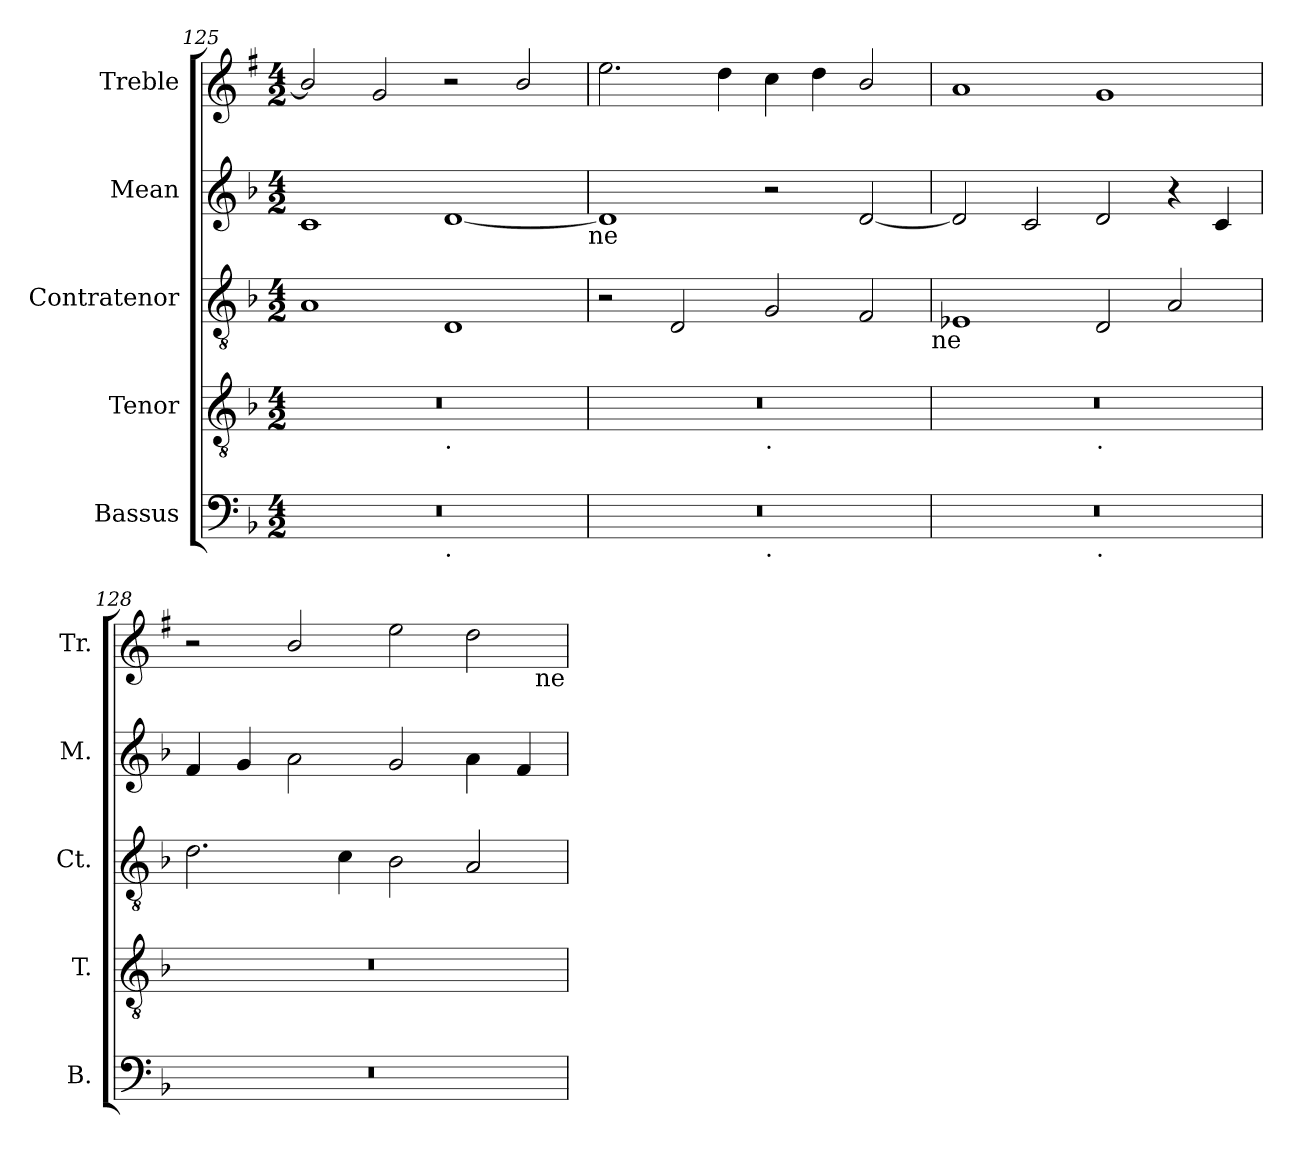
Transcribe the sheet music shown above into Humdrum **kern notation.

**kern	**kern	**kern	**kern	**kern
*part5	*part4	*part3	*part2	*part1
*staff5	*staff4	*staff3	*staff2	*staff1
*I"Bassus	*I"Tenor	*I"Contratenor	*I"Mean	*I"Treble
*I'B.	*I'T.	*I'Ct.	*I'M.	*I'Tr.
*clefF4	*clefGv2	*clefGv2	*clefG2	*clefG2
*ITrd7c12	*	*	*	*ITrd1c2
*k[b-]	*k[b-]	*k[b-]	*k[b-]	*k[b-]
*F:	*F:	*F:	*F:	*F:
*M4/2	*M4/2	*M4/2	*M4/2	*M4/2
=125	=125	=125	=125	=125
*^	*^	*	*	*
0r	1ryy	0r	1ryy	1A	1c	2a/]
.	.	.	.	.	.	2f/
!	!	!	!LO:TX:b:t=.	!	!	!
!	!LO:TX:b:t=.	!	!	!	!	!
.	1ryy	.	1ryy	1D	[<1d	2r
.	.	.	.	.	.	2a/
!	!	!	!	!	!LO:TX:b:t=ne	!
=126	=126	=126	=126	=126	=126	=126
0r	1ryy	0r	1ryy	2r	1d]	2.dd\
.	.	.	.	2D/	.	.
.	.	.	.	.	.	4cc\
!	!	!	!LO:TX:b:t=.	!	!	!
!	!LO:TX:b:t=.	!	!	!	!	!
.	1ryy	.	1ryy	2G/	2r	4b-\
.	.	.	.	.	.	4cc\
.	.	.	.	2F/	[<2d/	2a/
!	!	!	!	!LO:TX:b:t=ne	!	!
=127	=127	=127	=127	=127	=127	=127
0r	1ryy	0r	1ryy	1E-X	2d/]	1g
.	.	.	.	.	2c/	.
!	!	!	!LO:TX:b:t=.	!	!	!
!	!LO:TX:b:t=.	!	!	!	!	!
.	1ryy	.	1ryy	2D/	2d/	1f
.	.	.	.	2A/	4r	.
.	.	.	.	.	4c/	.
*v	*v	*	*	*	*	*
*	*v	*v	*	*	*
!!LO:LB:g=z
=128	=128	=128	=128	=128
0r	0r	2.d\	4f/	2r
.	.	.	4g/	.
.	.	.	2a\	2a/
.	.	4c\	.	.
.	.	2B-\	2g/	2dd\
.	.	2A/	4a\	2cc\
.	.	.	4f/	.
!	!	!	!	!LO:TX:b:t=ne
=	=	=	=	=
*-	*-	*-	*-	*-
